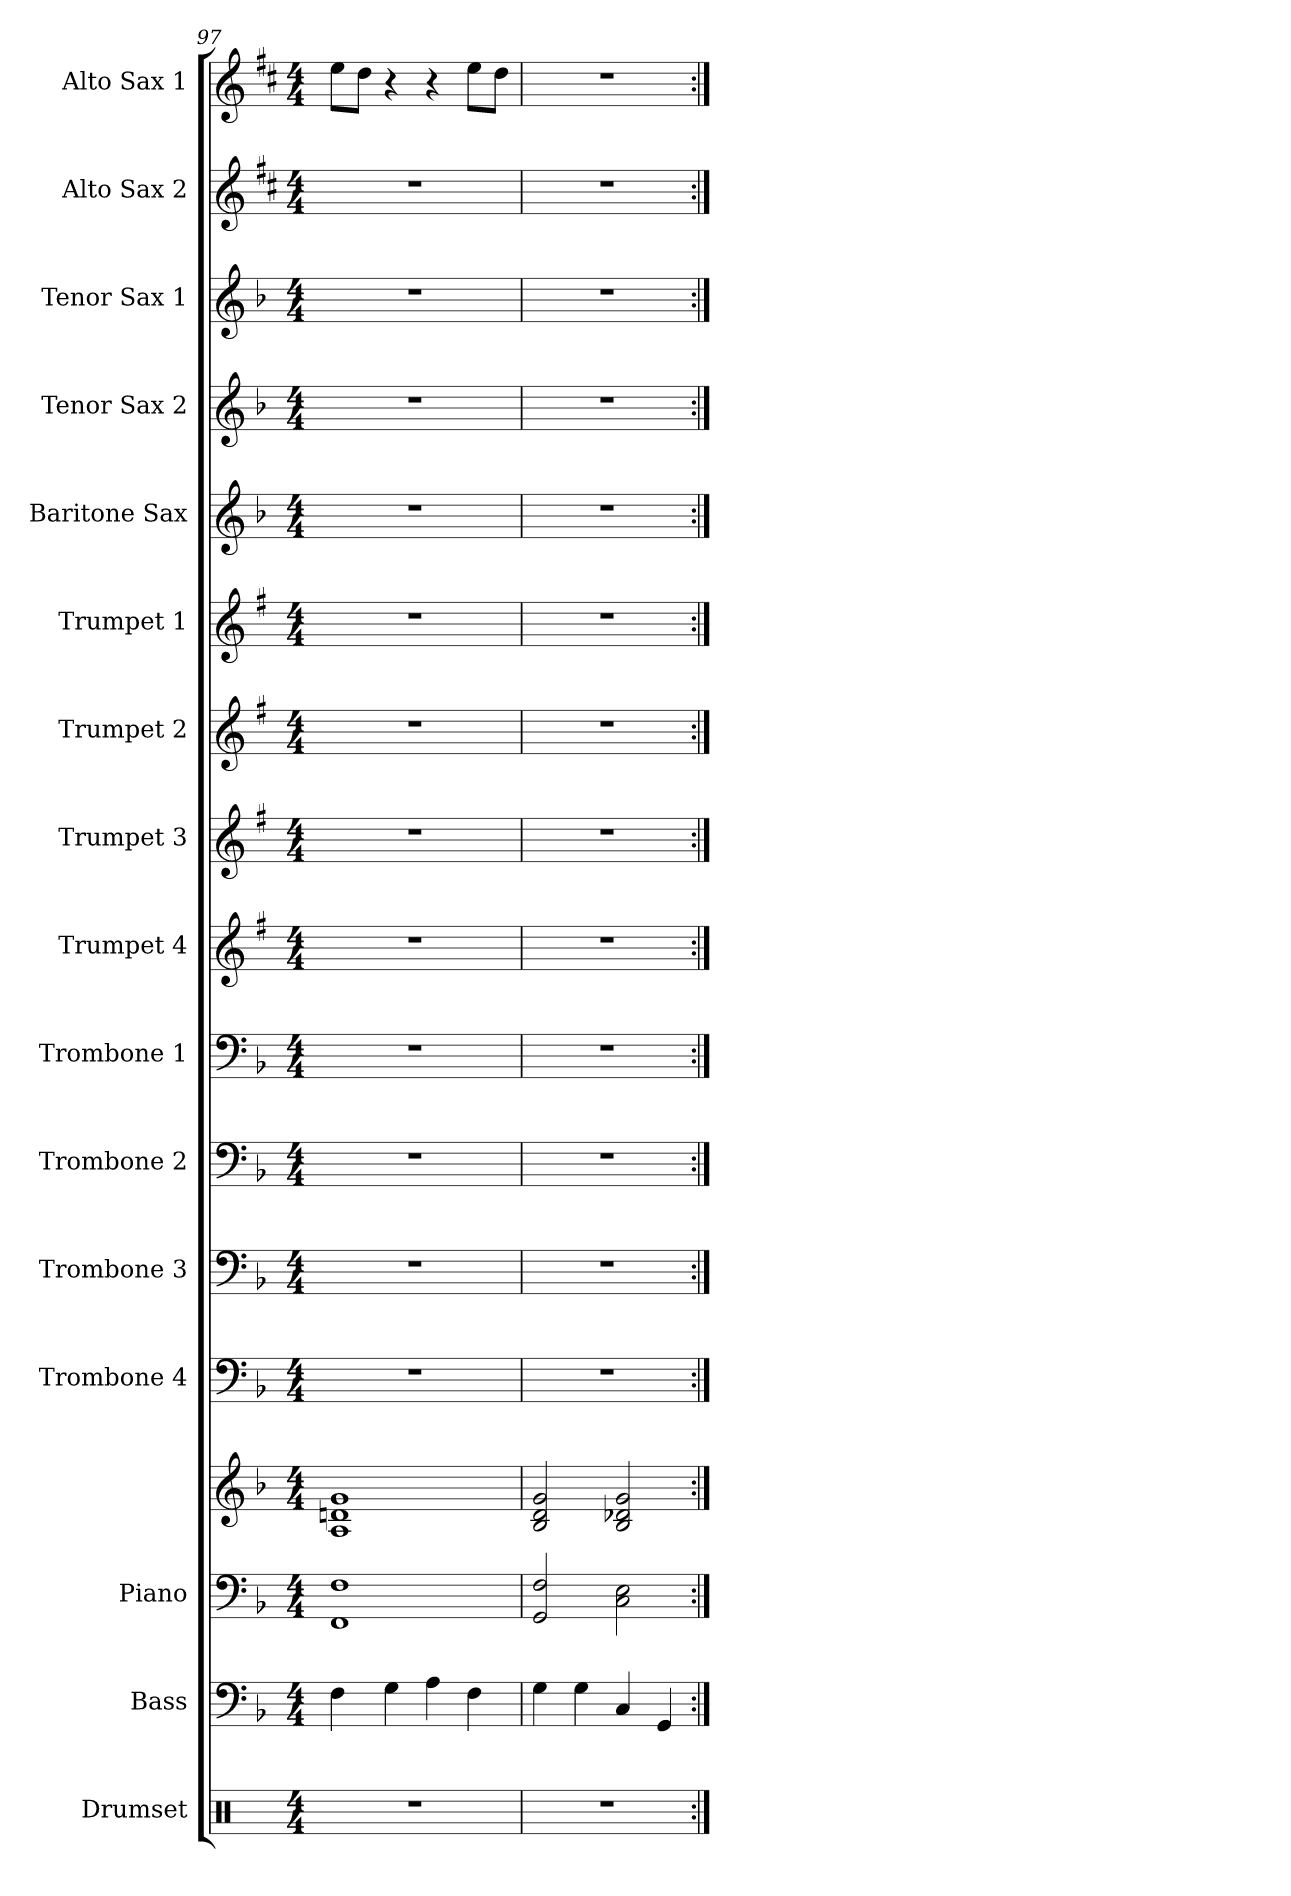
**kern	**kern	**kern	**kern	**kern	**kern	**kern	**kern	**kern	**kern	**kern	**kern	**kern	**kern	**kern	**kern	**kern
*part16	*part15	*part14	*part14	*part13	*part12	*part11	*part10	*part9	*part8	*part7	*part6	*part5	*part4	*part3	*part2	*part1
*staff17	*staff16	*staff15	*staff14	*staff13	*staff12	*staff11	*staff10	*staff9	*staff8	*staff7	*staff6	*staff5	*staff4	*staff3	*staff2	*staff1
*I"Drumset	*I"Bass	*I"Piano	*	*I"Trombone 4	*I"Trombone 3	*I"Trombone 2	*I"Trombone 1	*I"Trumpet 4	*I"Trumpet 3	*I"Trumpet 2	*I"Trumpet 1	*I"Baritone Sax	*I"Tenor Sax 2	*I"Tenor Sax 1	*I"Alto Sax 2	*I"Alto Sax 1
*I'Drs.	*I'Bass	*I'Piano	*	*I'Tbn. 4	*I'Tbn. 3	*I'Tbn. 2	*I'Tbn. 1	*I'Tpt. 4	*I'Tpt. 3	*I'Tpt. 2	*I'Tpt. 1	*I'Bari	*I'Tenor 2	*I'Tenor 1	*I'Alto 2	*I'Alto 1
*clefX	*clefF4	*clefF4	*clefG2	*clefF4	*clefF4	*clefF4	*clefF4	*clefG2	*clefG2	*clefG2	*clefG2	*clefG2	*clefG2	*clefG2	*clefG2	*clefG2
*	*ITrd7c12	*	*	*	*	*	*	*ITrd1c2	*ITrd1c2	*ITrd1c2	*ITrd1c2	*ITrd12c21	*ITrd8c14	*ITrd8c14	*ITrd5c9	*ITrd5c9
*k[]	*k[b-]	*k[b-]	*k[b-]	*k[b-]	*k[b-]	*k[b-]	*k[b-]	*k[b-]	*k[b-]	*k[b-]	*k[b-]	*k[b-]	*k[b-]	*k[b-]	*k[b-]	*k[b-]
*M4/4	*M4/4	*M4/4	*M4/4	*M4/4	*M4/4	*M4/4	*M4/4	*M4/4	*M4/4	*M4/4	*M4/4	*M4/4	*M4/4	*M4/4	*M4/4	*M4/4
=97	=97	=97	=97	=97	=97	=97	=97	=97	=97	=97	=97	=97	=97	=97	=97	=97
1r	4FF\	1FF 1F	1A 1dn 1g	1r	1r	1r	1r	1r	1r	1r	1r	1r	1r	1r	1r	8g\L
.	.	.	.	.	.	.	.	.	.	.	.	.	.	.	.	8f\J
.	4GG\	.	.	.	.	.	.	.	.	.	.	.	.	.	.	4r
.	4AA\	.	.	.	.	.	.	.	.	.	.	.	.	.	.	4r
.	4FF\	.	.	.	.	.	.	.	.	.	.	.	.	.	.	8g\L
.	.	.	.	.	.	.	.	.	.	.	.	.	.	.	.	8f\J
=98	=98	=98	=98	=98	=98	=98	=98	=98	=98	=98	=98	=98	=98	=98	=98	=98
1r	4GG\	2GG/ 2F/	2B-/ 2d/ 2g/	1r	1r	1r	1r	1r	1r	1r	1r	1r	1r	1r	1r	1r
.	4GG\	.	.	.	.	.	.	.	.	.	.	.	.	.	.	.
.	4CC/	2C\ 2E\	2B-/ 2d-X/ 2g/	.	.	.	.	.	.	.	.	.	.	.	.	.
.	4GGG/	.	.	.	.	.	.	.	.	.	.	.	.	.	.	.
=:|!	=:|!	=:|!	=:|!	=:|!	=:|!	=:|!	=:|!	=:|!	=:|!	=:|!	=:|!	=:|!	=:|!	=:|!	=:|!	=:|!
*-	*-	*-	*-	*-	*-	*-	*-	*-	*-	*-	*-	*-	*-	*-	*-	*-
